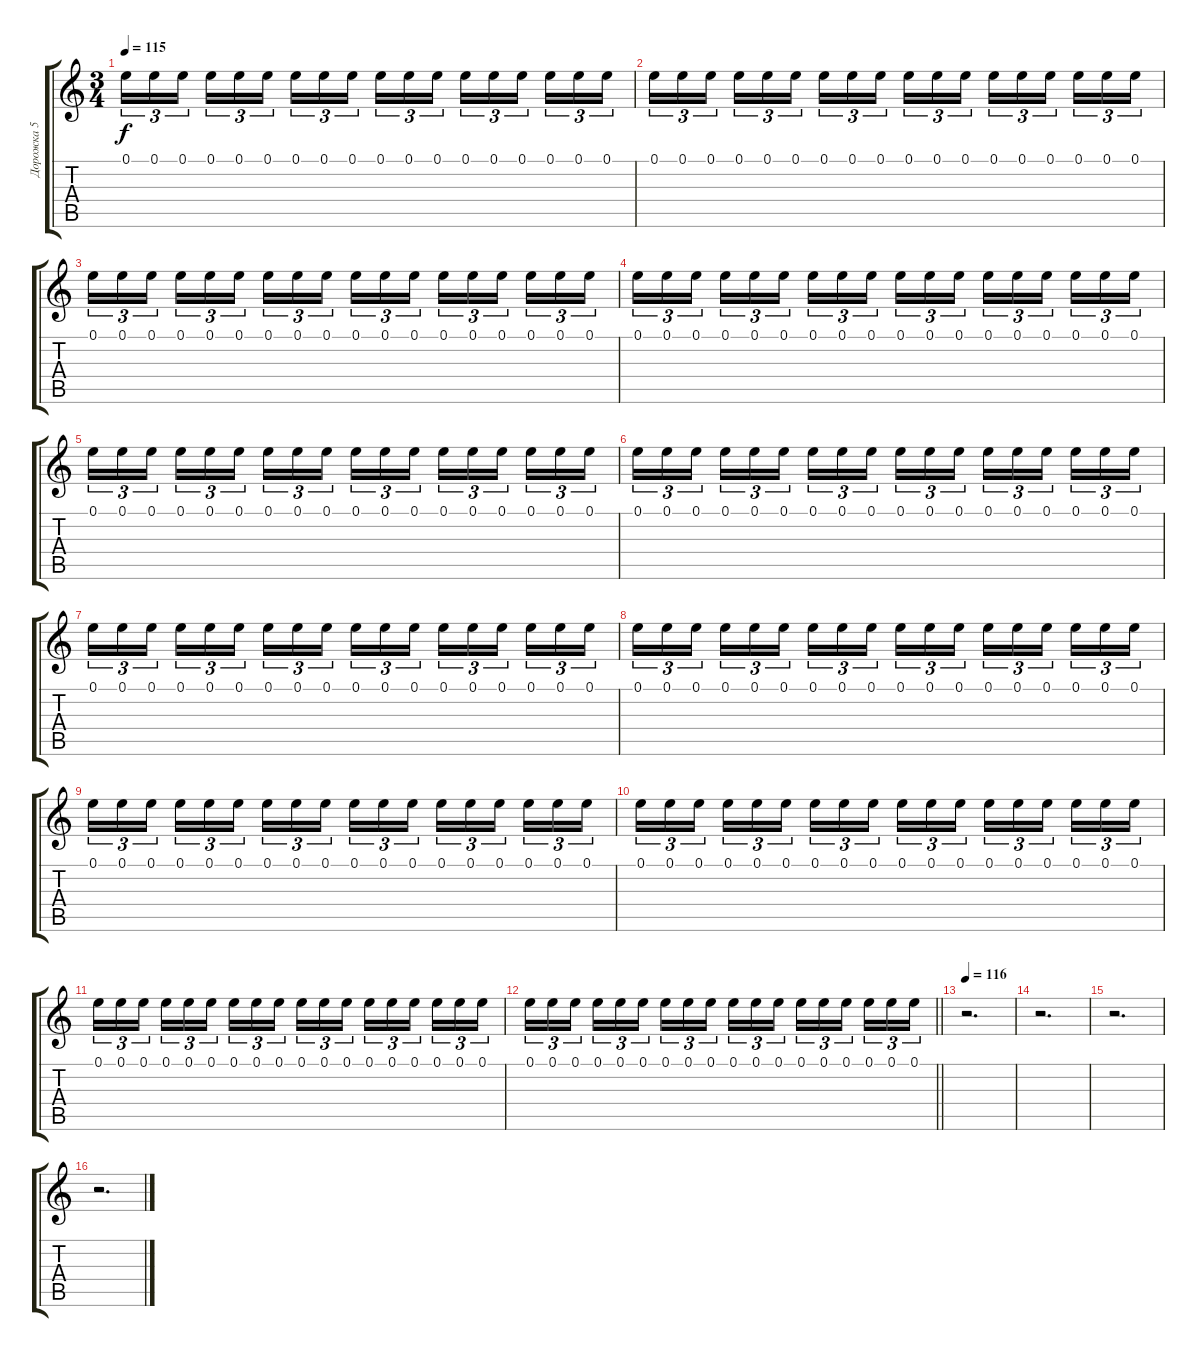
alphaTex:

\track ("Дорожка 5" "Дорожка 5") {instrument electricguitarclean}
\staff {score tabs}
\tuning (E4 B3 G3 D3 A2 E2) {hide}
\ts (3 4)
\tempo 115
\clef g2
\ks c
0.1.16{tu (3 2) dy f} 0.1.16{tu (3 2)} 0.1.16{tu (3 2) beam splitsecondary} 0.1.16{tu (3 2)} 0.1.16{tu (3 2)} 0.1.16{tu (3 2)} 0.1.16{tu (3 2)} 0.1.16{tu (3 2)} 0.1.16{tu (3 2) beam splitsecondary} 0.1.16{tu (3 2)} 0.1.16{tu (3 2)} 0.1.16{tu (3 2)} 0.1.16{tu (3 2)} 0.1.16{tu (3 2)} 0.1.16{tu (3 2) beam splitsecondary} 0.1.16{tu (3 2)} 0.1.16{tu (3 2)} 0.1.16{tu (3 2)} |
0.1.16{tu (3 2)} 0.1.16{tu (3 2)} 0.1.16{tu (3 2) beam splitsecondary} 0.1.16{tu (3 2)} 0.1.16{tu (3 2)} 0.1.16{tu (3 2)} 0.1.16{tu (3 2)} 0.1.16{tu (3 2)} 0.1.16{tu (3 2) beam splitsecondary} 0.1.16{tu (3 2)} 0.1.16{tu (3 2)} 0.1.16{tu (3 2)} 0.1.16{tu (3 2)} 0.1.16{tu (3 2)} 0.1.16{tu (3 2) beam splitsecondary} 0.1.16{tu (3 2)} 0.1.16{tu (3 2)} 0.1.16{tu (3 2)} |
0.1.16{tu (3 2)} 0.1.16{tu (3 2)} 0.1.16{tu (3 2) beam splitsecondary} 0.1.16{tu (3 2)} 0.1.16{tu (3 2)} 0.1.16{tu (3 2)} 0.1.16{tu (3 2)} 0.1.16{tu (3 2)} 0.1.16{tu (3 2) beam splitsecondary} 0.1.16{tu (3 2)} 0.1.16{tu (3 2)} 0.1.16{tu (3 2)} 0.1.16{tu (3 2)} 0.1.16{tu (3 2)} 0.1.16{tu (3 2) beam splitsecondary} 0.1.16{tu (3 2)} 0.1.16{tu (3 2)} 0.1.16{tu (3 2)} |
0.1.16{tu (3 2)} 0.1.16{tu (3 2)} 0.1.16{tu (3 2) beam splitsecondary} 0.1.16{tu (3 2)} 0.1.16{tu (3 2)} 0.1.16{tu (3 2)} 0.1.16{tu (3 2)} 0.1.16{tu (3 2)} 0.1.16{tu (3 2) beam splitsecondary} 0.1.16{tu (3 2)} 0.1.16{tu (3 2)} 0.1.16{tu (3 2)} 0.1.16{tu (3 2)} 0.1.16{tu (3 2)} 0.1.16{tu (3 2) beam splitsecondary} 0.1.16{tu (3 2)} 0.1.16{tu (3 2)} 0.1.16{tu (3 2)} |
0.1.16{tu (3 2)} 0.1.16{tu (3 2)} 0.1.16{tu (3 2) beam splitsecondary} 0.1.16{tu (3 2)} 0.1.16{tu (3 2)} 0.1.16{tu (3 2)} 0.1.16{tu (3 2)} 0.1.16{tu (3 2)} 0.1.16{tu (3 2) beam splitsecondary} 0.1.16{tu (3 2)} 0.1.16{tu (3 2)} 0.1.16{tu (3 2)} 0.1.16{tu (3 2)} 0.1.16{tu (3 2)} 0.1.16{tu (3 2) beam splitsecondary} 0.1.16{tu (3 2)} 0.1.16{tu (3 2)} 0.1.16{tu (3 2)} |
0.1.16{tu (3 2)} 0.1.16{tu (3 2)} 0.1.16{tu (3 2) beam splitsecondary} 0.1.16{tu (3 2)} 0.1.16{tu (3 2)} 0.1.16{tu (3 2)} 0.1.16{tu (3 2)} 0.1.16{tu (3 2)} 0.1.16{tu (3 2) beam splitsecondary} 0.1.16{tu (3 2)} 0.1.16{tu (3 2)} 0.1.16{tu (3 2)} 0.1.16{tu (3 2)} 0.1.16{tu (3 2)} 0.1.16{tu (3 2) beam splitsecondary} 0.1.16{tu (3 2)} 0.1.16{tu (3 2)} 0.1.16{tu (3 2)} |
0.1.16{tu (3 2)} 0.1.16{tu (3 2)} 0.1.16{tu (3 2) beam splitsecondary} 0.1.16{tu (3 2)} 0.1.16{tu (3 2)} 0.1.16{tu (3 2)} 0.1.16{tu (3 2)} 0.1.16{tu (3 2)} 0.1.16{tu (3 2) beam splitsecondary} 0.1.16{tu (3 2)} 0.1.16{tu (3 2)} 0.1.16{tu (3 2)} 0.1.16{tu (3 2)} 0.1.16{tu (3 2)} 0.1.16{tu (3 2) beam splitsecondary} 0.1.16{tu (3 2)} 0.1.16{tu (3 2)} 0.1.16{tu (3 2)} |
0.1.16{tu (3 2)} 0.1.16{tu (3 2)} 0.1.16{tu (3 2) beam splitsecondary} 0.1.16{tu (3 2)} 0.1.16{tu (3 2)} 0.1.16{tu (3 2)} 0.1.16{tu (3 2)} 0.1.16{tu (3 2)} 0.1.16{tu (3 2) beam splitsecondary} 0.1.16{tu (3 2)} 0.1.16{tu (3 2)} 0.1.16{tu (3 2)} 0.1.16{tu (3 2)} 0.1.16{tu (3 2)} 0.1.16{tu (3 2) beam splitsecondary} 0.1.16{tu (3 2)} 0.1.16{tu (3 2)} 0.1.16{tu (3 2)} |
0.1.16{tu (3 2)} 0.1.16{tu (3 2)} 0.1.16{tu (3 2) beam splitsecondary} 0.1.16{tu (3 2)} 0.1.16{tu (3 2)} 0.1.16{tu (3 2)} 0.1.16{tu (3 2)} 0.1.16{tu (3 2)} 0.1.16{tu (3 2) beam splitsecondary} 0.1.16{tu (3 2)} 0.1.16{tu (3 2)} 0.1.16{tu (3 2)} 0.1.16{tu (3 2)} 0.1.16{tu (3 2)} 0.1.16{tu (3 2) beam splitsecondary} 0.1.16{tu (3 2)} 0.1.16{tu (3 2)} 0.1.16{tu (3 2)} |
0.1.16{tu (3 2)} 0.1.16{tu (3 2)} 0.1.16{tu (3 2) beam splitsecondary} 0.1.16{tu (3 2)} 0.1.16{tu (3 2)} 0.1.16{tu (3 2)} 0.1.16{tu (3 2)} 0.1.16{tu (3 2)} 0.1.16{tu (3 2) beam splitsecondary} 0.1.16{tu (3 2)} 0.1.16{tu (3 2)} 0.1.16{tu (3 2)} 0.1.16{tu (3 2)} 0.1.16{tu (3 2)} 0.1.16{tu (3 2) beam splitsecondary} 0.1.16{tu (3 2)} 0.1.16{tu (3 2)} 0.1.16{tu (3 2)} |
0.1.16{tu (3 2)} 0.1.16{tu (3 2)} 0.1.16{tu (3 2) beam splitsecondary} 0.1.16{tu (3 2)} 0.1.16{tu (3 2)} 0.1.16{tu (3 2)} 0.1.16{tu (3 2)} 0.1.16{tu (3 2)} 0.1.16{tu (3 2) beam splitsecondary} 0.1.16{tu (3 2)} 0.1.16{tu (3 2)} 0.1.16{tu (3 2)} 0.1.16{tu (3 2)} 0.1.16{tu (3 2)} 0.1.16{tu (3 2) beam splitsecondary} 0.1.16{tu (3 2)} 0.1.16{tu (3 2)} 0.1.16{tu (3 2)} |
\barLineRight lightlight
0.1.16{tu (3 2)} 0.1.16{tu (3 2)} 0.1.16{tu (3 2) beam splitsecondary} 0.1.16{tu (3 2)} 0.1.16{tu (3 2)} 0.1.16{tu (3 2)} 0.1.16{tu (3 2)} 0.1.16{tu (3 2)} 0.1.16{tu (3 2) beam splitsecondary} 0.1.16{tu (3 2)} 0.1.16{tu (3 2)} 0.1.16{tu (3 2)} 0.1.16{tu (3 2)} 0.1.16{tu (3 2)} 0.1.16{tu (3 2) beam splitsecondary} 0.1.16{tu (3 2)} 0.1.16{tu (3 2)} 0.1.16{tu (3 2)} |
\tempo 116
r.2{d} |
r.2{d} |
r.2{d} |
r.2{d}
